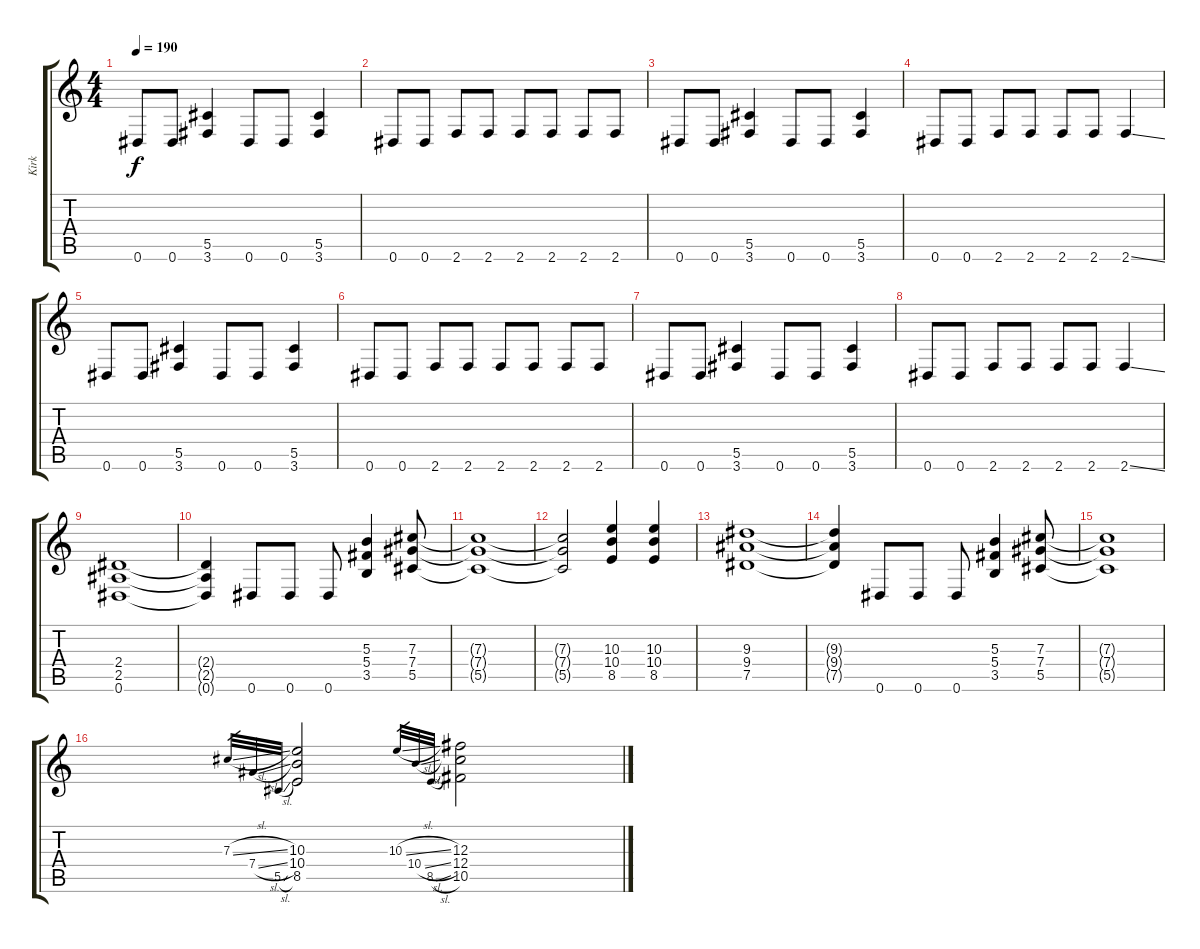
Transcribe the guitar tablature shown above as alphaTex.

\track ("Kirk" "Kirk") {instrument overdrivenguitar}
\staff {score tabs}
\tuning (Eb4 Bb3 Gb3 Db3 Ab2 Eb2) {hide}
\ts (4 4)
\tempo 190
\clef g2
\ks c
0.6.8{dy f} 0.6.8 (5.5 3.6).4 0.6.8 0.6.8 (5.5 3.6).4 |
0.6.8 0.6.8 2.6.8 2.6.8 2.6.8 2.6.8 2.6.8 2.6.8 |
0.6.8 0.6.8 (5.5 3.6).4 0.6.8 0.6.8 (5.5 3.6).4 |
0.6.8 0.6.8 2.6.8 2.6.8 2.6.8 2.6.8 2.6{ss}.4 |
0.6.8 0.6.8 (5.5 3.6).4 0.6.8 0.6.8 (5.5 3.6).4 |
0.6.8 0.6.8 2.6.8 2.6.8 2.6.8 2.6.8 2.6.8 2.6.8 |
0.6.8 0.6.8 (5.5 3.6).4 0.6.8 0.6.8 (5.5 3.6).4 |
0.6.8 0.6.8 2.6.8 2.6.8 2.6.8 2.6.8 2.6{ss}.4 |
(2.4 2.5 0.6).1 |
(2.4{t} 2.5{t} 0.6{t}).4 0.6.8 0.6.8 0.6.8 (5.3 5.4 3.5).4 (7.3 7.4 5.5).8 |
(7.3{t} 7.4{t} 5.5{t}).1 |
(7.3{t} 7.4{t} 5.5{t}).2 (10.3 10.4 8.5).4 (10.3 10.4 8.5).4 |
(9.3 9.4 7.5).1 |
(9.3{t} 9.4{t} 7.5{t}).4 0.6.8 0.6.8 0.6.8 (5.3 5.4 3.5).4 (7.3 7.4 5.5).8 |
(7.3{t} 7.4{t} 5.5{t}).1 |
7.3{sl}.32{gr} 7.4{sl}.32{gr} 5.5{sl}.32{gr} (10.3 10.4 8.5).2 10.3{sl}.32{gr} 10.4{sl}.32{gr} 8.5{sl}.32{gr} (12.3 12.4 10.5).2
